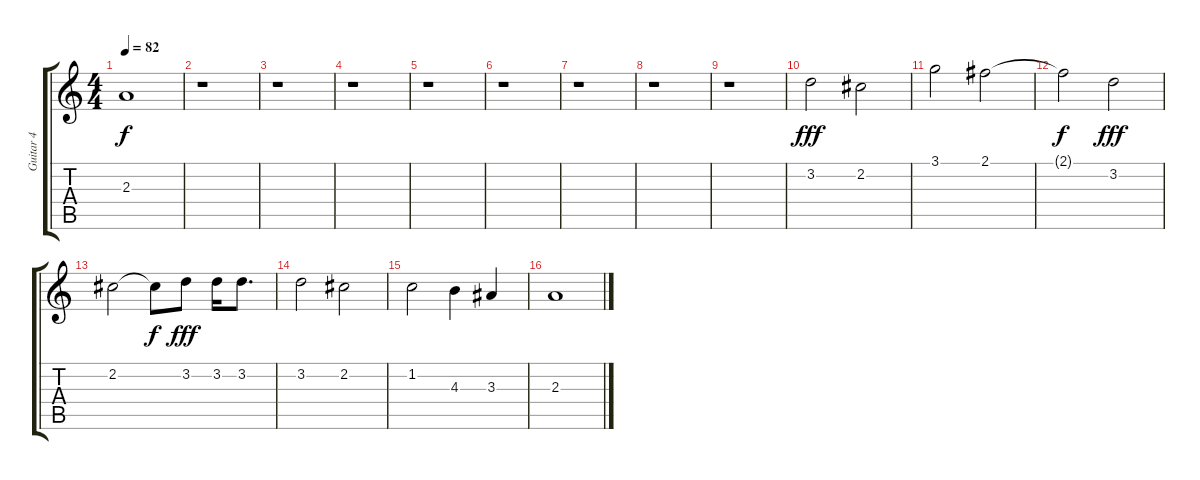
\track ("Guitar 4" "Guitar 4") {instrument distortionguitar}
\staff {score tabs}
\tuning (E4 B3 G3 D3 A2 E2) {hide}
\ts (4 4)
\tempo 82
\clef g2
\ks c
2.3{t}.1{dy f} |
r.1 |
r.1 |
r.1 |
r.1 |
r.1 |
r.1 |
r.1 |
r.1 |
3.2.2{dy fff} 2.2.2 |
3.1.2 2.1.2 |
2.1{t}.2{dy f} 3.2.2{dy fff} |
2.2.2 2.2{t}.8{dy f} 3.2.8{dy fff} 3.2.16 3.2.8{d} |
3.2.2 2.2.2 |
1.2.2 4.3.4 3.3.4 |
2.3.1
